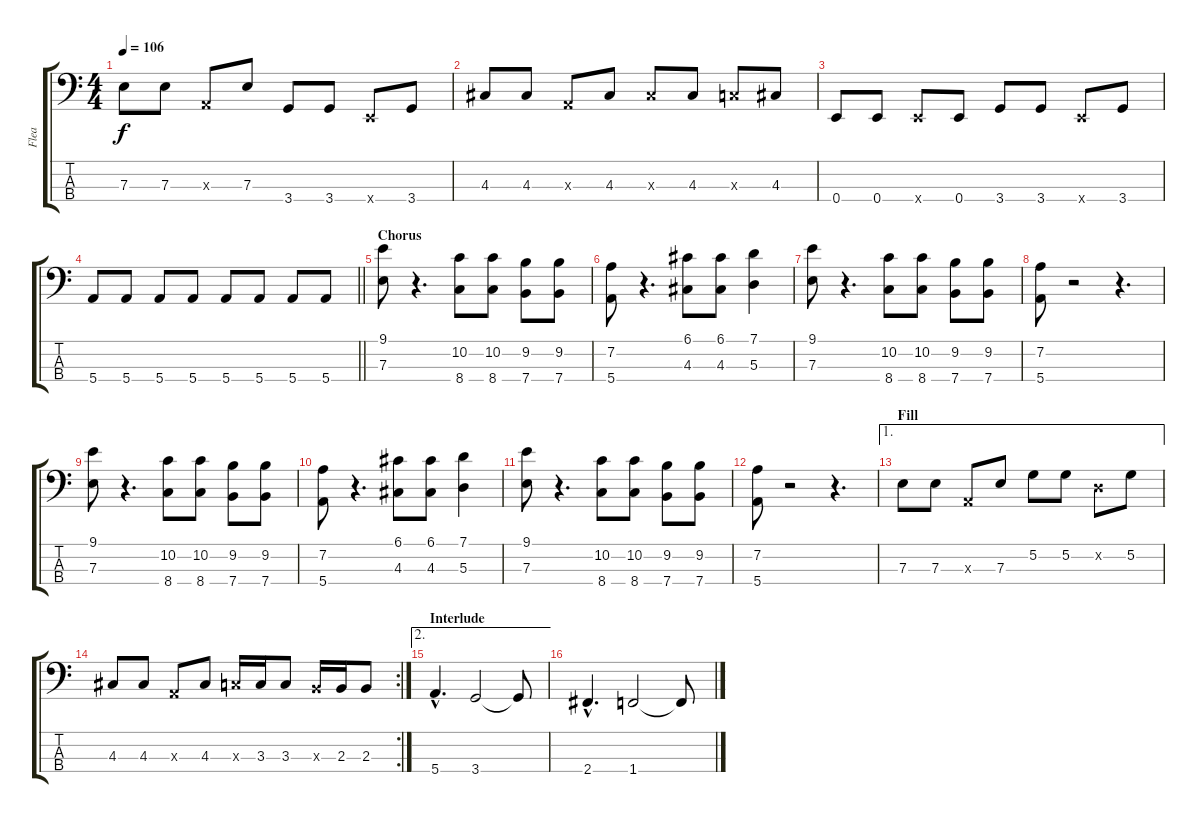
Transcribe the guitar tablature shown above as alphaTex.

\track ("Flea" "Flea") {instrument slapbass1}
\staff {score tabs}
\tuning (G2 D2 A1 E1) {hide}
\ts (4 4)
\tempo 106
\clef f4
\ks c
7.3.8{dy f} 7.3.8 0.3{x}.8 7.3.8 3.4.8 3.4.8 0.4{x}.8 3.4.8 |
4.3.8 4.3.8 0.3{x}.8 4.3.8 4.3{x}.8 4.3.8 3.3{x}.8 4.3.8 |
0.4.8 0.4.8 0.4{x}.8 0.4.8 3.4.8 3.4.8 0.4{x}.8 3.4.8 |
\barLineRight lightlight
5.4.8 5.4.8 5.4.8 5.4.8 5.4.8 5.4.8 5.4.8 5.4.8 |
\section ("" "Chorus")
(9.1 7.3).8 r.4{d} (10.2 8.4).8 (10.2 8.4).8 (9.2 7.4).8 (9.2 7.4).8 |
(7.2 5.4).8 r.4{d} (6.1 4.3).8 (6.1 4.3).8 (7.1 5.3).4 |
(9.1 7.3).8 r.4{d} (10.2 8.4).8 (10.2 8.4).8 (9.2 7.4).8 (9.2 7.4).8 |
(7.2 5.4).8 r.2 r.4{d} |
(9.1 7.3).8 r.4{d} (10.2 8.4).8 (10.2 8.4).8 (9.2 7.4).8 (9.2 7.4).8 |
(7.2 5.4).8 r.4{d} (6.1 4.3).8 (6.1 4.3).8 (7.1 5.3).4 |
(9.1 7.3).8 r.4{d} (10.2 8.4).8 (10.2 8.4).8 (9.2 7.4).8 (9.2 7.4).8 |
(7.2 5.4).8 r.2 r.4{d} |
\ae 1
\section ("" "Fill")
7.3.8 7.3.8 0.3{x}.8 7.3.8 5.2.8 5.2.8 0.2{x}.8 5.2.8 |
\rc 2
4.3.8 4.3.8 0.3{x}.8 4.3.8 3.3{x}.16 3.3.16 3.3.8 2.3{x}.16 2.3.16 2.3.8 |
\ae 2
\section ("" "Interlude")
5.4{hac}.4{d instrument electricbassfinger} 3.4.2 3.4{t}.8 |
2.4{hac}.4{d} 1.4.2 1.4{t}.8
